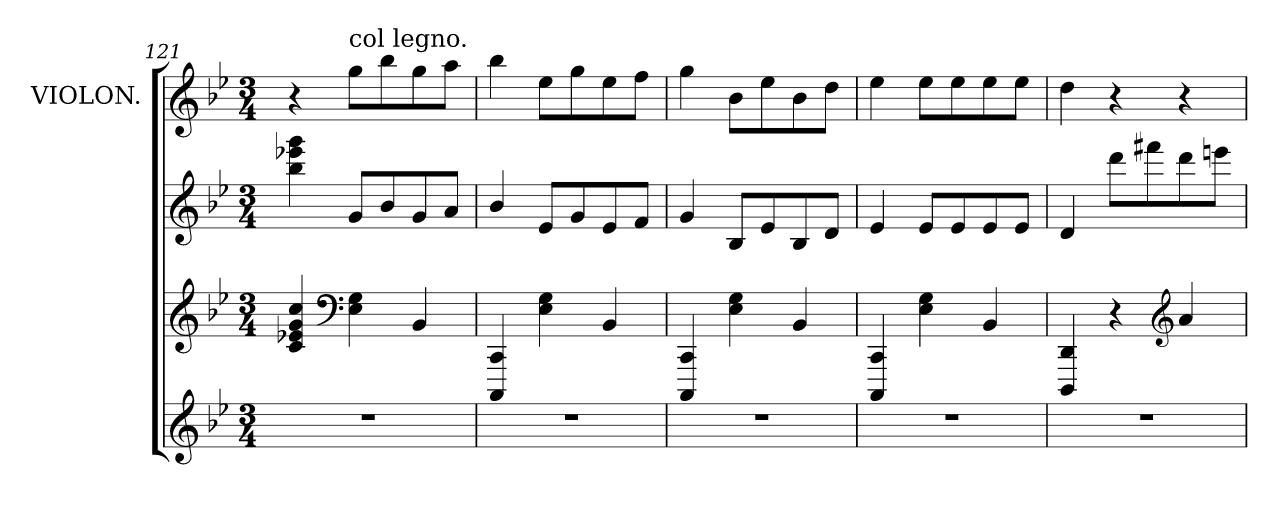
**kern	**kern	**kern	**kern
*part3	*part2	*part2	*part1
*staff4	*staff3	*staff2	*staff1
*	*	*	*I"VIOLON.
*clefG2	*clefG2	*clefG2	*clefG2
*k[b-e-]	*k[b-e-]	*k[b-e-]	*k[b-e-]
*B-:	*B-:	*B-:	*B-:
*M3/4	*M3/4	*M3/4	*M3/4
=121	=121	=121	=121
!LO:N:vis=1	!	!	!
2.r	4c/ 4e-X/ 4g/ 4cc/	4bb-\ 4eee-X\ 4ggg\	4r
*	*clefF4	*	*
!	!	!	!LO:TX:a:t=col legno.
.	4E-\ 4G\	8g/L	8gg\L
.	.	8b-/	8bb-\
.	4BB-/	8g/	8gg\
.	.	8a/J	8aa\J
=122	=122	=122	=122
!LO:N:vis=1	!	!	!
2.r	4CCC/ 4CC/	4b-/	4bb-\
.	4E-\ 4G\	8e-/L	8ee-\L
.	.	8g/	8gg\
.	4BB-/	8e-/	8ee-\
.	.	8f/J	8ff\J
=123	=123	=123	=123
!LO:N:vis=1	!	!	!
2.r	4CCC/ 4CC/	4g/	4gg\
.	4E-\ 4G\	8B-/L	8b-\L
.	.	8e-/	8ee-\
.	4BB-/	8B-/	8b-\
.	.	8d/J	8dd\J
!!LO:LB:g=z
=124	=124	=124	=124
!LO:N:vis=1	!	!	!
2.r	4CCC/ 4CC/	4e-/	4ee-\
.	4E-\ 4G\	8e-/L	8ee-\L
.	.	8e-/	8ee-\
.	4BB-/	8e-/	8ee-\
.	.	8e-/J	8ee-\J
=125	=125	=125	=125
!LO:N:vis=1	!	!	!
2.r	4DDD/ 4DD/	4d/	4dd\
.	4r	8ddd\L	4r
.	.	8fff#X\	.
*	*clefG2	*	*
.	4a/	8ddd\	4r
.	.	8eeen\J	.
=	=	=	=
*-	*-	*-	*-
